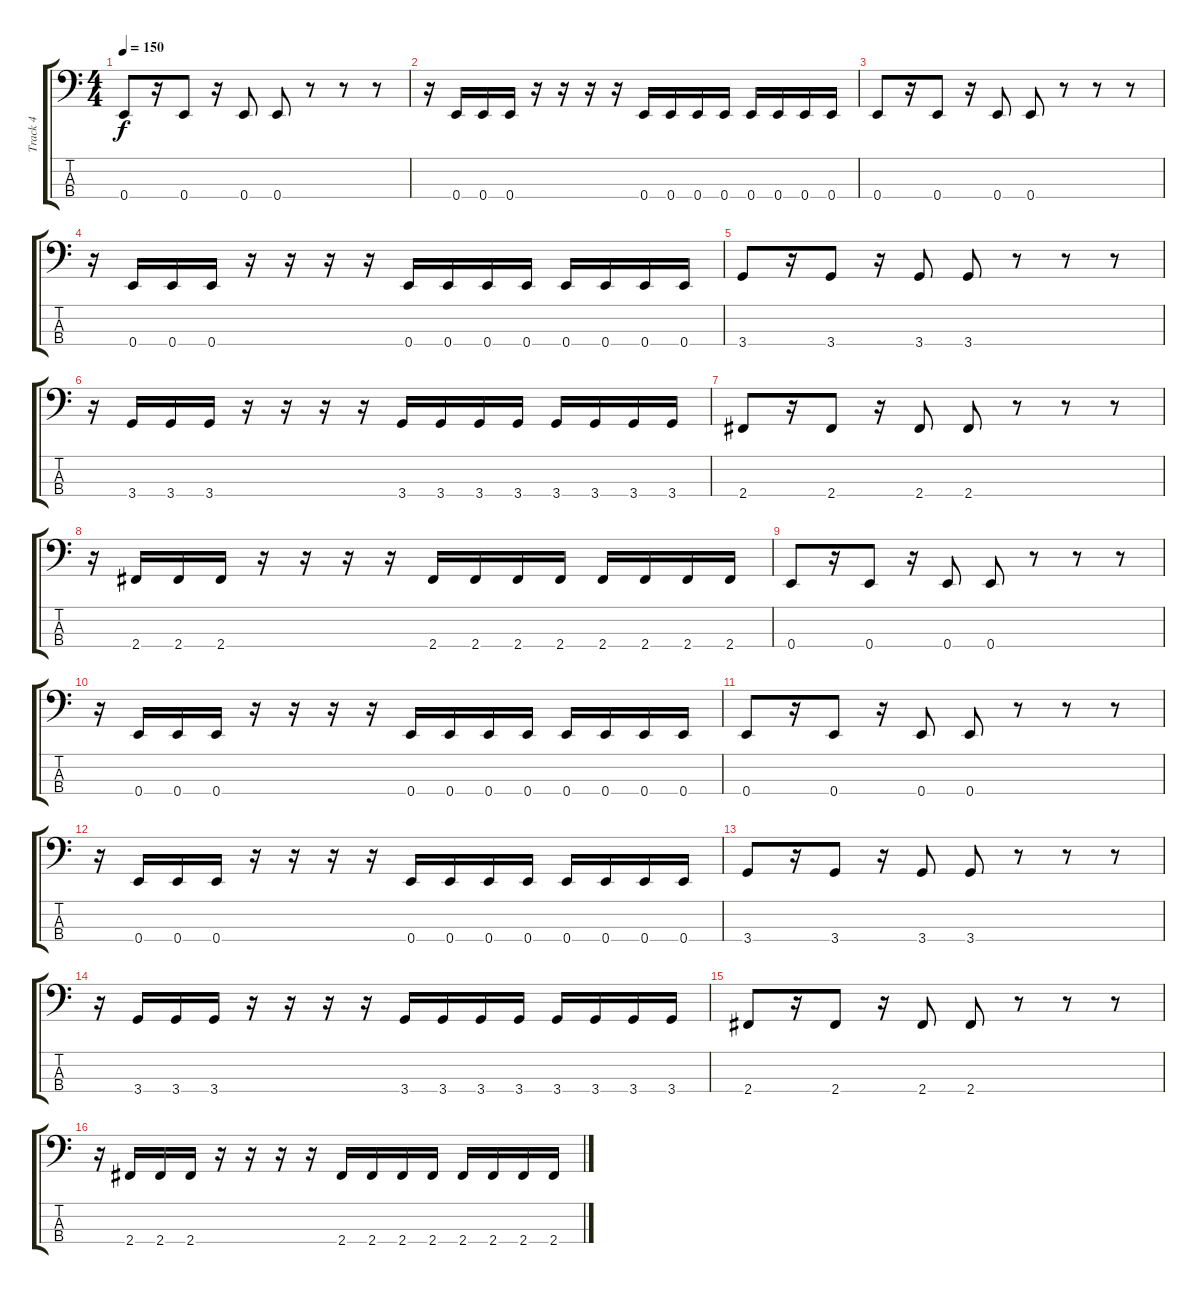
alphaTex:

\track ("Track 4" "Track 4") {instrument electricbassfinger}
\staff {score tabs}
\tuning (G2 D2 A1 E1) {hide}
\ts (4 4)
\tempo 150
\clef f4
\ks c
0.4.8{dy f} r.16 0.4.8 r.16 0.4.8 0.4.8 r.8 r.8 r.8 |
r.16 0.4.16 0.4.16 0.4.16 r.16 r.16 r.16 r.16 0.4.16 0.4.16 0.4.16 0.4.16 0.4.16 0.4.16 0.4.16 0.4.16 |
0.4.8 r.16 0.4.8 r.16 0.4.8 0.4.8 r.8 r.8 r.8 |
r.16 0.4.16 0.4.16 0.4.16 r.16 r.16 r.16 r.16 0.4.16 0.4.16 0.4.16 0.4.16 0.4.16 0.4.16 0.4.16 0.4.16 |
3.4.8 r.16 3.4.8 r.16 3.4.8 3.4.8 r.8 r.8 r.8 |
r.16 3.4.16 3.4.16 3.4.16 r.16 r.16 r.16 r.16 3.4.16 3.4.16 3.4.16 3.4.16 3.4.16 3.4.16 3.4.16 3.4.16 |
2.4.8 r.16 2.4.8 r.16 2.4.8 2.4.8 r.8 r.8 r.8 |
r.16 2.4.16 2.4.16 2.4.16 r.16 r.16 r.16 r.16 2.4.16 2.4.16 2.4.16 2.4.16 2.4.16 2.4.16 2.4.16 2.4.16 |
0.4.8 r.16 0.4.8 r.16 0.4.8 0.4.8 r.8 r.8 r.8 |
r.16 0.4.16 0.4.16 0.4.16 r.16 r.16 r.16 r.16 0.4.16 0.4.16 0.4.16 0.4.16 0.4.16 0.4.16 0.4.16 0.4.16 |
0.4.8 r.16 0.4.8 r.16 0.4.8 0.4.8 r.8 r.8 r.8 |
r.16 0.4.16 0.4.16 0.4.16 r.16 r.16 r.16 r.16 0.4.16 0.4.16 0.4.16 0.4.16 0.4.16 0.4.16 0.4.16 0.4.16 |
3.4.8 r.16 3.4.8 r.16 3.4.8 3.4.8 r.8 r.8 r.8 |
r.16 3.4.16 3.4.16 3.4.16 r.16 r.16 r.16 r.16 3.4.16 3.4.16 3.4.16 3.4.16 3.4.16 3.4.16 3.4.16 3.4.16 |
2.4.8 r.16 2.4.8 r.16 2.4.8 2.4.8 r.8 r.8 r.8 |
r.16 2.4.16 2.4.16 2.4.16 r.16 r.16 r.16 r.16 2.4.16 2.4.16 2.4.16 2.4.16 2.4.16 2.4.16 2.4.16 2.4.16
